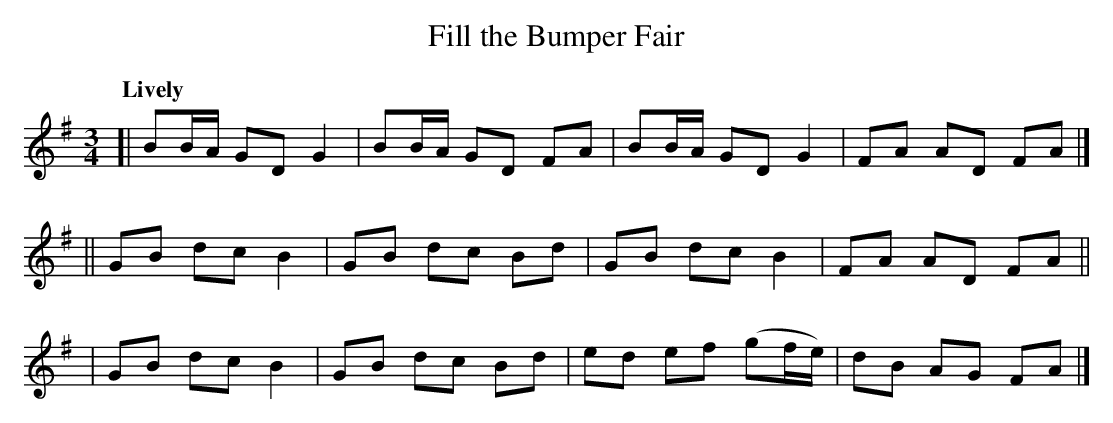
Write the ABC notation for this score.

X:1
T: Fill the Bumper Fair
Q: "Lively"
M: 3/4
L: 1/8
K: G
[| BB/A/ GD G2 | BB/A/ GD FA | BB/A/ GD G2 | FA AD FA |]
|| GB dc B2 | GB dc Bd | GB dc B2 | FA AD FA ||
|  GB dc B2 | GB dc Bd | ed ef (gf/e/) | dB AG FA |]
